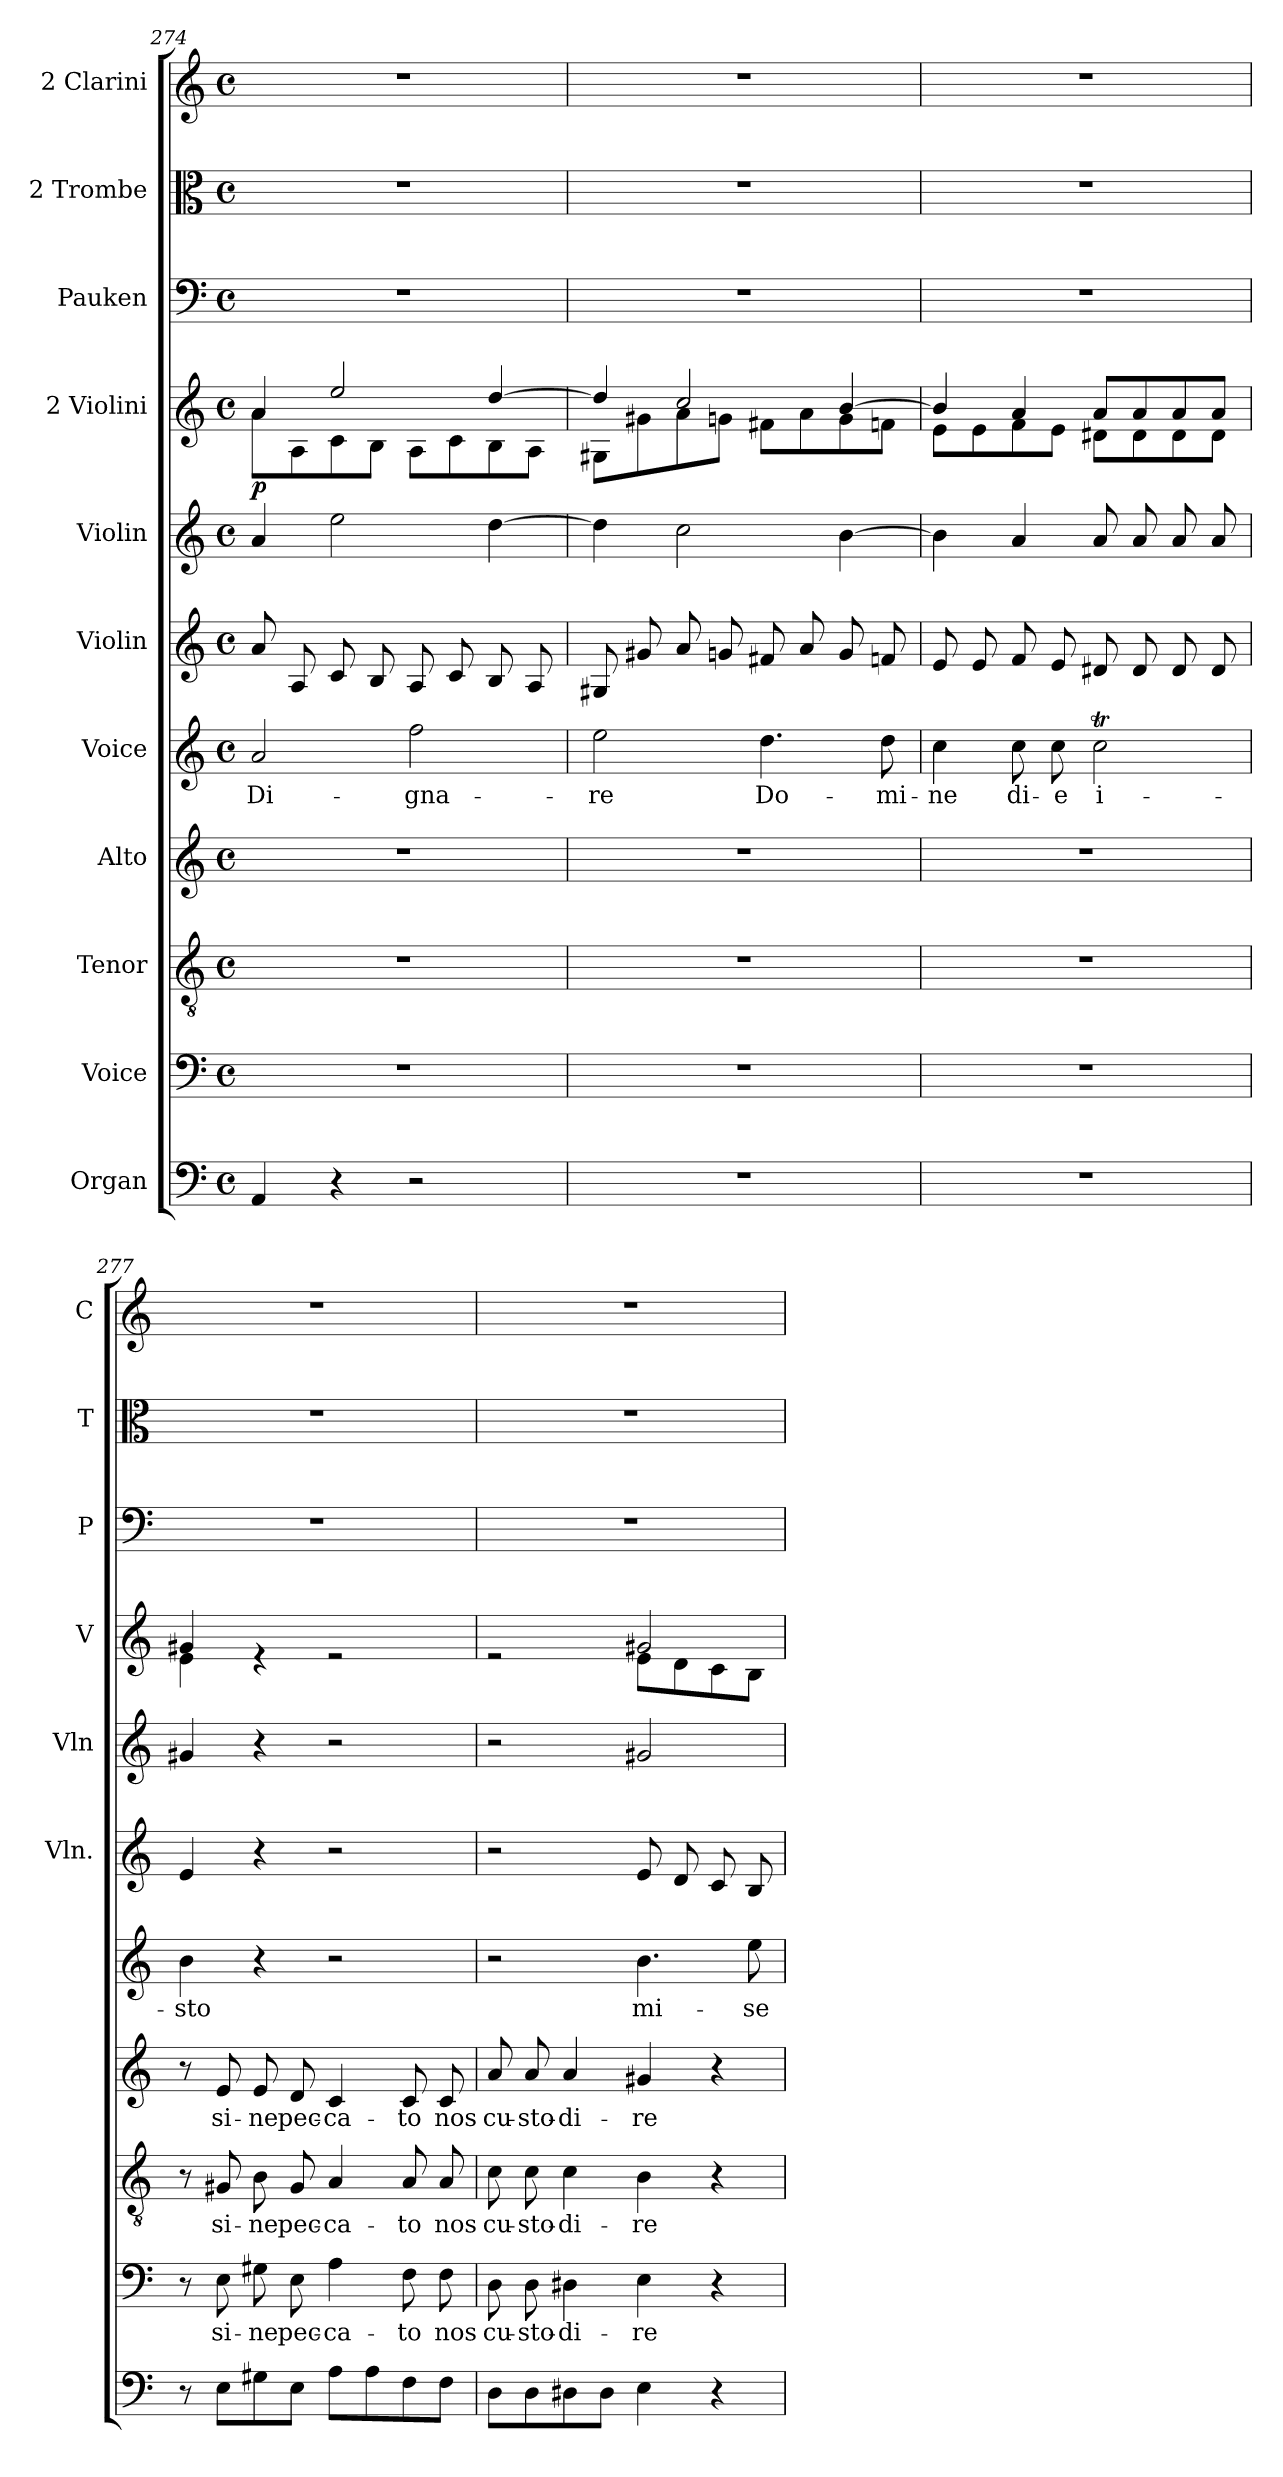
**kern	**kern	**text	**kern	**text	**kern	**text	**kern	**text	**kern	**kern	**kern	**dynam	**kern	**kern	**kern
*part11	*part10	*part10	*part9	*part9	*part8	*part8	*part7	*part7	*part6	*part5	*part4	*part4	*part3	*part2	*part1
*staff11	*staff10	*staff10	*staff9	*staff9	*staff8	*staff8	*staff7	*staff7	*staff6	*staff5	*staff4	*staff4	*staff3	*staff2	*staff1
*I"Organ	*I"Voice	*	*I"Tenor	*	*I"Alto	*	*I"Voice	*	*I"Violin	*I"Violin	*I"2 Violini	*	*I"Pauken	*I"2 Trombe	*I"2 Clarini
*	*	*	*	*	*	*	*	*	*I'Vln.	*I'Vln	*I'V	*	*I'P	*I'T	*I'C
*clefF4	*clefF4	*	*clefGv2	*	*clefG2	*	*clefG2	*	*clefG2	*clefG2	*clefG2	*	*clefF4	*clefC3	*clefG2
*k[]	*k[]	*	*k[]	*	*k[]	*	*k[]	*	*k[]	*k[]	*k[]	*	*k[]	*k[]	*k[]
*M4/4	*M4/4	*	*M4/4	*	*M4/4	*	*M4/4	*	*M4/4	*M4/4	*M4/4	*	*M4/4	*M4/4	*M4/4
*met(c)	*met(c)	*	*met(c)	*	*met(c)	*	*met(c)	*	*met(c)	*met(c)	*met(c)	*	*met(c)	*met(c)	*met(c)
=274	=274	=274	=274	=274	=274	=274	=274	=274	=274	=274	=274	=274	=274	=274	=274
!	!	!	!	!	!	!	!	!LO:LY:b	!	!	!	!LO:DY:b	!	!	!
*	*	*	*	*	*	*	*	*	*	*	*^	*	*	*	*
4AA/	1r	.	1r	.	1r	.	2a/	Di-	8a/	4a/	4a/	8a\L	p	1r	1r	1r
.	.	.	.	.	.	.	.	.	8A/	.	.	8A\	.	.	.	.
4r	.	.	.	.	.	.	.	.	8c/	2ee\	2ee/	8c\	.	.	.	.
.	.	.	.	.	.	.	.	.	8B/	.	.	8B\J	.	.	.	.
!	!	!	!	!	!	!	!	!LO:LY:b	!	!	!	!	!	!	!	!
2r	.	.	.	.	.	.	2ff\	-gna-	8A/	.	.	8A\L	.	.	.	.
.	.	.	.	.	.	.	.	.	8c/	.	.	8c\	.	.	.	.
.	.	.	.	.	.	.	.	.	8B/	[4dd\	[4dd/	8B\	.	.	.	.
.	.	.	.	.	.	.	.	.	8A/	.	.	8A\J	.	.	.	.
=275	=275	=275	=275	=275	=275	=275	=275	=275	=275	=275	=275	=275	=275	=275	=275	=275
!	!	!	!	!	!	!	!	!LO:LY:b	!	!	!	!	!	!	!	!
1r	1r	.	1r	.	1r	.	2ee\	-re	8G#X/	4dd\]	4dd/]	8G#X\L	.	1r	1r	1r
.	.	.	.	.	.	.	.	.	8g#X/	.	.	8g#X\	.	.	.	.
.	.	.	.	.	.	.	.	.	8a/	2cc\	2cc/	8a\	.	.	.	.
.	.	.	.	.	.	.	.	.	8gn/	.	.	8gn\J	.	.	.	.
!	!	!	!	!	!	!	!	!LO:LY:b	!	!	!	!	!	!	!	!
.	.	.	.	.	.	.	4.dd\	Do-	8f#X/	.	.	8f#X\L	.	.	.	.
.	.	.	.	.	.	.	.	.	8a/	.	.	8a\	.	.	.	.
.	.	.	.	.	.	.	.	.	8g/	[4b\	[4b/	8g\	.	.	.	.
!	!	!	!	!	!	!	!	!LO:LY:b	!	!	!	!	!	!	!	!
.	.	.	.	.	.	.	8dd\	-mi-	8fn/	.	.	8fn\J	.	.	.	.
=276	=276	=276	=276	=276	=276	=276	=276	=276	=276	=276	=276	=276	=276	=276	=276	=276
!	!	!	!	!	!	!	!	!LO:LY:b	!	!	!	!	!	!	!	!
1r	1r	.	1r	.	1r	.	4cc\	-ne	8e/	4b\]	4b/]	8e\L	.	1r	1r	1r
.	.	.	.	.	.	.	.	.	8e/	.	.	8e\	.	.	.	.
!	!	!	!	!	!	!	!	!LO:LY:b	!	!	!	!	!	!	!	!
.	.	.	.	.	.	.	8cc\	di-	8f/	4a/	4a/	8f\	.	.	.	.
!	!	!	!	!	!	!	!	!LO:LY:b	!	!	!	!	!	!	!	!
.	.	.	.	.	.	.	8cc\	-e	8e/	.	.	8e\J	.	.	.	.
!	!	!	!	!	!	!	!	!LO:LY:b	!	!	!	!	!	!	!	!
.	.	.	.	.	.	.	2ccT\	i-	8d#X/	8a/	8a/L	8d#X\L	.	.	.	.
.	.	.	.	.	.	.	.	.	8d#/	8a/	8a/	8d#\	.	.	.	.
.	.	.	.	.	.	.	.	.	8d#/	8a/	8a/	8d#\	.	.	.	.
.	.	.	.	.	.	.	.	.	8d#/	8a/	8a/J	8d#\J	.	.	.	.
!!LO:PB:g=z
=277	=277	=277	=277	=277	=277	=277	=277	=277	=277	=277	=277	=277	=277	=277	=277	=277
!	!	!	!	!	!	!	!	!LO:LY:b	!	!	!	!	!	!	!	!
8r	8r	.	8r	.	8r	.	4b\	-sto	4e/	4g#X/	4g#X/	4e\	.	1r	1r	1r
!	!	!LO:LY:b	!	!LO:LY:b	!	!LO:LY:b	!	!	!	!	!	!	!	!	!	!
8E\L	8E\	si-	8G#X/	si-	8e/	si-	.	.	.	.	.	.	.	.	.	.
!	!	!LO:LY:b	!	!LO:LY:b	!	!LO:LY:b	!	!	!	!	!	!	!	!	!	!
8G#X\	8G#X\	-ne	8B\	-ne	8e/	-ne	4r	.	4r	4r	4re	2.ryy	.	.	.	.
!	!	!LO:LY:b	!	!LO:LY:b	!	!LO:LY:b	!	!	!	!	!	!	!	!	!	!
8E\J	8E\	pec-	8G#/	pec-	8d/	pec-	.	.	.	.	.	.	.	.	.	.
!	!	!LO:LY:b	!	!LO:LY:b	!	!LO:LY:b	!	!	!	!	!	!	!	!	!	!
8A\L	4A\	-ca-	4A/	-ca-	4c/	-ca-	2r	.	2r	2r	2re	.	.	.	.	.
8A\	.	.	.	.	.	.	.	.	.	.	.	.	.	.	.	.
!	!	!LO:LY:b	!	!LO:LY:b	!	!LO:LY:b	!	!	!	!	!	!	!	!	!	!
8F\	8F\	-to	8A/	-to	8c/	-to	.	.	.	.	.	.	.	.	.	.
!	!	!LO:LY:b	!	!LO:LY:b	!	!LO:LY:b	!	!	!	!	!	!	!	!	!	!
8F\J	8F\	nos	8A/	nos	8c/	nos	.	.	.	.	.	.	.	.	.	.
=278	=278	=278	=278	=278	=278	=278	=278	=278	=278	=278	=278	=278	=278	=278	=278	=278
!	!	!LO:LY:b	!	!LO:LY:b	!	!LO:LY:b	!	!	!	!	!	!	!	!	!	!
8D\L	8D\	cu-	8c\	cu-	8a/	cu-	2r	.	2r	2r	2re	2ryy	.	1r	1r	1r
!	!	!LO:LY:b	!	!LO:LY:b	!	!LO:LY:b	!	!	!	!	!	!	!	!	!	!
8D\	8D\	-sto-	8c\	-sto-	8a/	-sto-	.	.	.	.	.	.	.	.	.	.
!	!	!LO:LY:b	!	!LO:LY:b	!	!LO:LY:b	!	!	!	!	!	!	!	!	!	!
8D#X\	4D#X\	-di-	4c\	-di-	4a/	-di-	.	.	.	.	.	.	.	.	.	.
8D#\J	.	.	.	.	.	.	.	.	.	.	.	.	.	.	.	.
!	!	!LO:LY:b	!	!LO:LY:b	!	!LO:LY:b	!	!LO:LY:b	!	!	!	!	!	!	!	!
4E\	4E\	-re	4B\	-re	4g#X/	-re	4.b\	mi-	8e/	2g#X/	2g#X/	8e\L	.	.	.	.
.	.	.	.	.	.	.	.	.	8d/	.	.	8d\	.	.	.	.
4r	4r	.	4r	.	4r	.	.	.	8c/	.	.	8c\	.	.	.	.
!	!	!	!	!	!	!	!	!LO:LY:b	!	!	!	!	!	!	!	!
.	.	.	.	.	.	.	8ee\	-se-	8B/	.	.	8B\J	.	.	.	.
*	*	*	*	*	*	*	*	*	*	*	*v	*v	*	*	*	*
=	=	=	=	=	=	=	=	=	=	=	=	=	=	=	=
*-	*-	*-	*-	*-	*-	*-	*-	*-	*-	*-	*-	*-	*-	*-	*-
